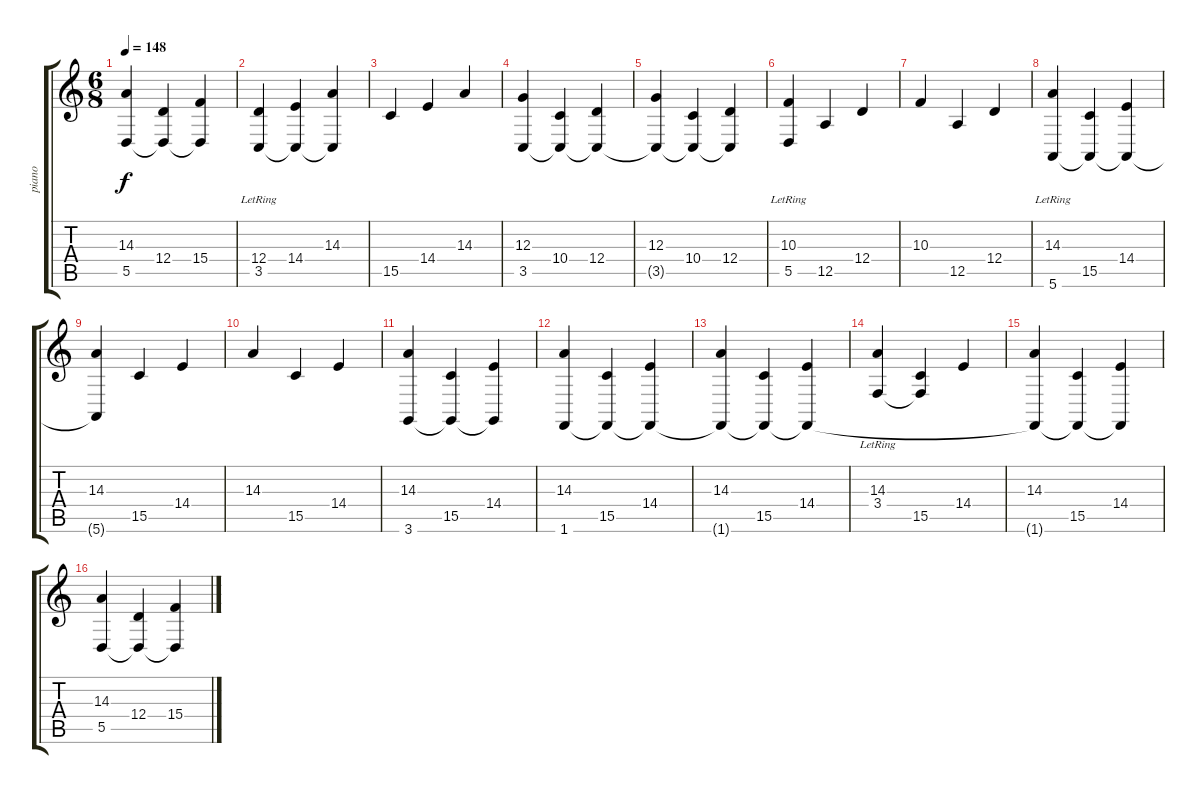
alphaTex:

\track ("piano" "piano") {instrument acousticgrandpiano}
\staff {score tabs}
\tuning (E4 B3 G3 D3 A2 E2) {hide}
\ts (6 8)
\tempo 148
\clef g2
\ks c
(14.3 5.5{t}).4{dy f} (12.4 5.5{t}).4 (15.4 5.5{t}).4 |
(12.4 3.5{lr}).4 (14.4 3.5{t}).4 (14.3 3.5{t}).4 |
15.5.4 14.4.4 14.3.4 |
(12.3 3.5).4 (10.4 3.5{t}).4 (12.4 3.5{t}).4 |
(12.3 3.5{t}).4 (10.4 3.5{t}).4 (12.4 3.5{t}).4 |
(10.3 5.5{lr}).4 12.5.4 12.4.4 |
10.3.4 12.5.4 12.4.4 |
(14.3 5.6{lr}).4 (15.5 5.6{t}).4 (14.4 5.6{t}).4 |
(14.3 5.6{t}).4 15.5.4 14.4.4 |
14.3.4 15.5.4 14.4.4 |
(14.3 3.6).4 (15.5 3.6{t}).4 (14.4 3.6{t}).4 |
(14.3 1.6).4 (15.5 1.6{t}).4 (14.4 1.6{t}).4 |
(14.3 1.6{t}).4 (15.5 1.6{t}).4 (14.4 1.6{t}).4 |
(14.3 3.4{lr}).4 (3.4{t} 15.5).4 14.4.4 |
(14.3 1.6{t}).4 (15.5 1.6{t}).4 (14.4 1.6{t}).4 |
(14.3 5.5).4 (12.4 5.5{t}).4 (15.4 5.5{t}).4
